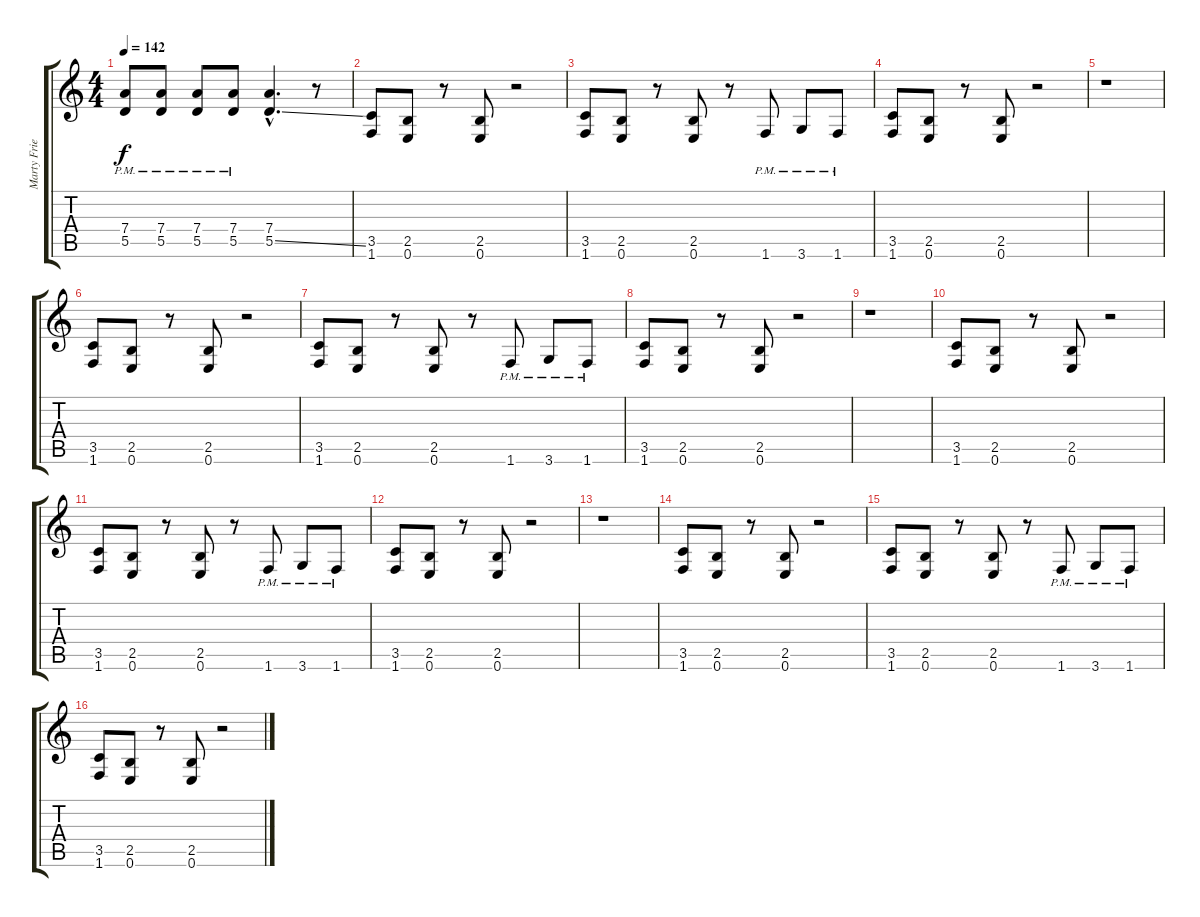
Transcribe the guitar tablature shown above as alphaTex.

\track ("Marty Friedman" "Marty Frie") {instrument distortionguitar}
\staff {score tabs}
\tuning (E4 B3 G3 D3 A2 E2) {hide}
\ts (4 4)
\tempo 142
\clef g2
\ks c
(7.4{pm} 5.5{pm}).8{dy f} (7.4{pm} 5.5{pm}).8 (7.4{pm} 5.5{pm}).8 (7.4{pm} 5.5{pm}).8 (7.4{hac} 5.5{ss hac}).4{d} r.8 |
(3.5 1.6).8 (2.5 0.6).8 r.8 (2.5 0.6).8 r.2 |
(3.5 1.6).8 (2.5 0.6).8 r.8 (2.5 0.6).8 r.8 1.6{pm}.8 3.6{pm}.8 1.6{pm}.8 |
(3.5 1.6).8 (2.5 0.6).8 r.8 (2.5 0.6).8 r.2 |
r.1 |
(3.5 1.6).8 (2.5 0.6).8 r.8 (2.5 0.6).8 r.2 |
(3.5 1.6).8 (2.5 0.6).8 r.8 (2.5 0.6).8 r.8 1.6{pm}.8 3.6{pm}.8 1.6{pm}.8 |
(3.5 1.6).8 (2.5 0.6).8 r.8 (2.5 0.6).8 r.2 |
r.1 |
(3.5 1.6).8 (2.5 0.6).8 r.8 (2.5 0.6).8 r.2 |
(3.5 1.6).8 (2.5 0.6).8 r.8 (2.5 0.6).8 r.8 1.6{pm}.8 3.6{pm}.8 1.6{pm}.8 |
(3.5 1.6).8 (2.5 0.6).8 r.8 (2.5 0.6).8 r.2 |
r.1 |
(3.5 1.6).8 (2.5 0.6).8 r.8 (2.5 0.6).8 r.2 |
(3.5 1.6).8 (2.5 0.6).8 r.8 (2.5 0.6).8 r.8 1.6{pm}.8 3.6{pm}.8 1.6{pm}.8 |
(3.5 1.6).8 (2.5 0.6).8 r.8 (2.5 0.6).8 r.2
